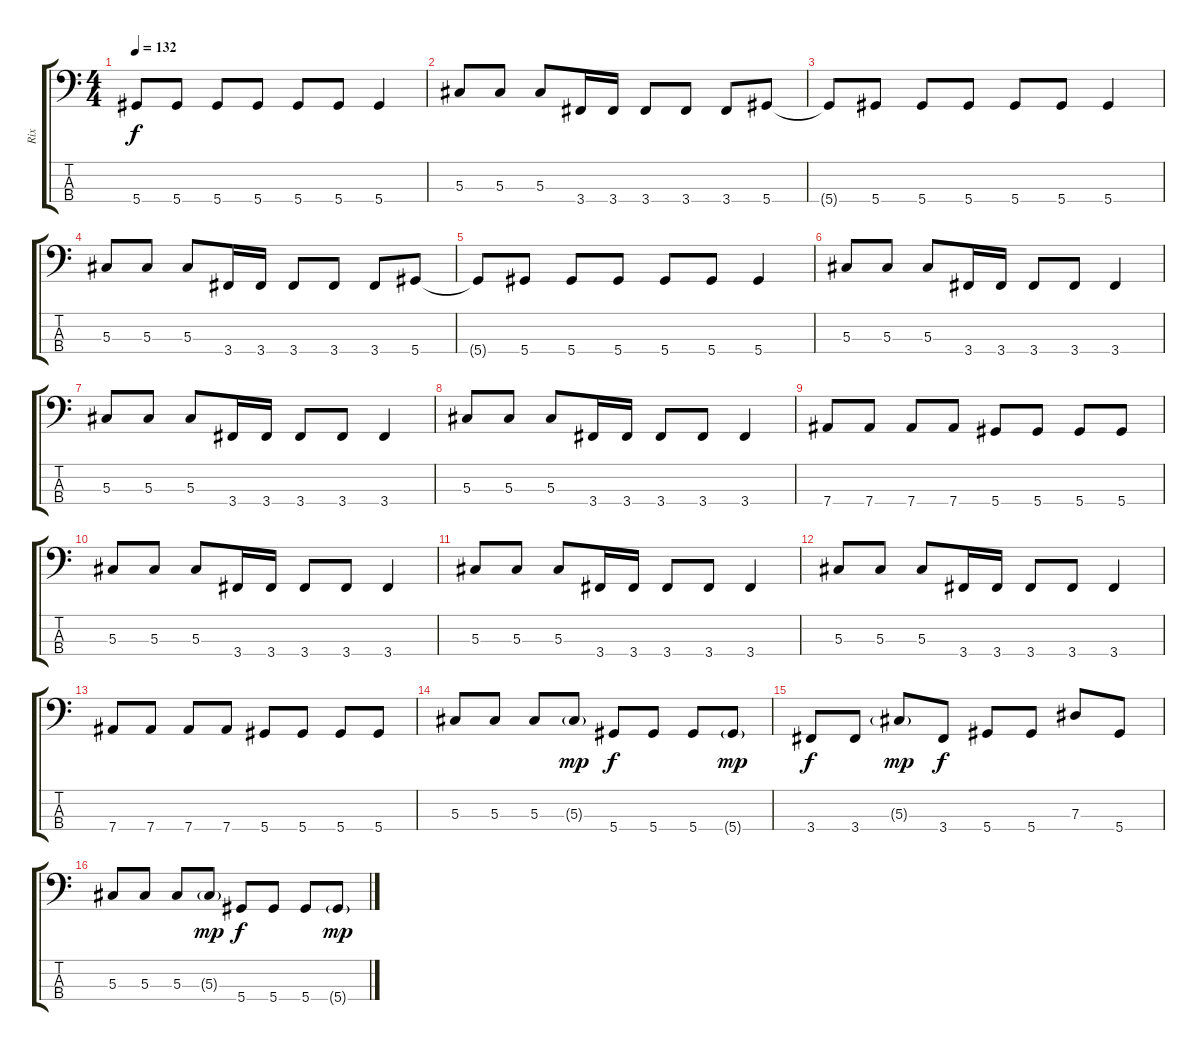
\track ("Rix" "Rix") {instrument electricbasspick}
\staff {score tabs}
\tuning (Gb2 Db2 Ab1 Eb1) {hide}
\ts (4 4)
\tempo 132
\clef f4
\ks c
5.4{t}.8{dy f} 5.4.8 5.4.8 5.4.8 5.4.8 5.4.8 5.4.4 |
5.3.8 5.3.8 5.3.8 3.4.16 3.4.16 3.4.8 3.4.8 3.4.8 5.4.8 |
5.4{t}.8 5.4.8 5.4.8 5.4.8 5.4.8 5.4.8 5.4.4 |
5.3.8 5.3.8 5.3.8 3.4.16 3.4.16 3.4.8 3.4.8 3.4.8 5.4.8 |
5.4{t}.8 5.4.8 5.4.8 5.4.8 5.4.8 5.4.8 5.4.4 |
5.3.8 5.3.8 5.3.8 3.4.16 3.4.16 3.4.8 3.4.8 3.4.4 |
5.3.8 5.3.8 5.3.8 3.4.16 3.4.16 3.4.8 3.4.8 3.4.4 |
5.3.8 5.3.8 5.3.8 3.4.16 3.4.16 3.4.8 3.4.8 3.4.4 |
7.4.8 7.4.8 7.4.8 7.4.8 5.4.8 5.4.8 5.4.8 5.4.8 |
5.3.8 5.3.8 5.3.8 3.4.16 3.4.16 3.4.8 3.4.8 3.4.4 |
5.3.8 5.3.8 5.3.8 3.4.16 3.4.16 3.4.8 3.4.8 3.4.4 |
5.3.8 5.3.8 5.3.8 3.4.16 3.4.16 3.4.8 3.4.8 3.4.4 |
7.4.8 7.4.8 7.4.8 7.4.8 5.4.8 5.4.8 5.4.8 5.4.8 |
5.3.8 5.3.8 5.3.8 5.3{g}.8{dy mp} 5.4.8{dy f} 5.4.8 5.4.8 5.4{g}.8{dy mp} |
3.4.8{dy f} 3.4.8 5.3{g}.8{dy mp} 3.4.8{dy f} 5.4.8 5.4.8 7.3.8 5.4.8 |
5.3.8 5.3.8 5.3.8 5.3{g}.8{dy mp} 5.4.8{dy f} 5.4.8 5.4.8 5.4{g}.8{dy mp}
